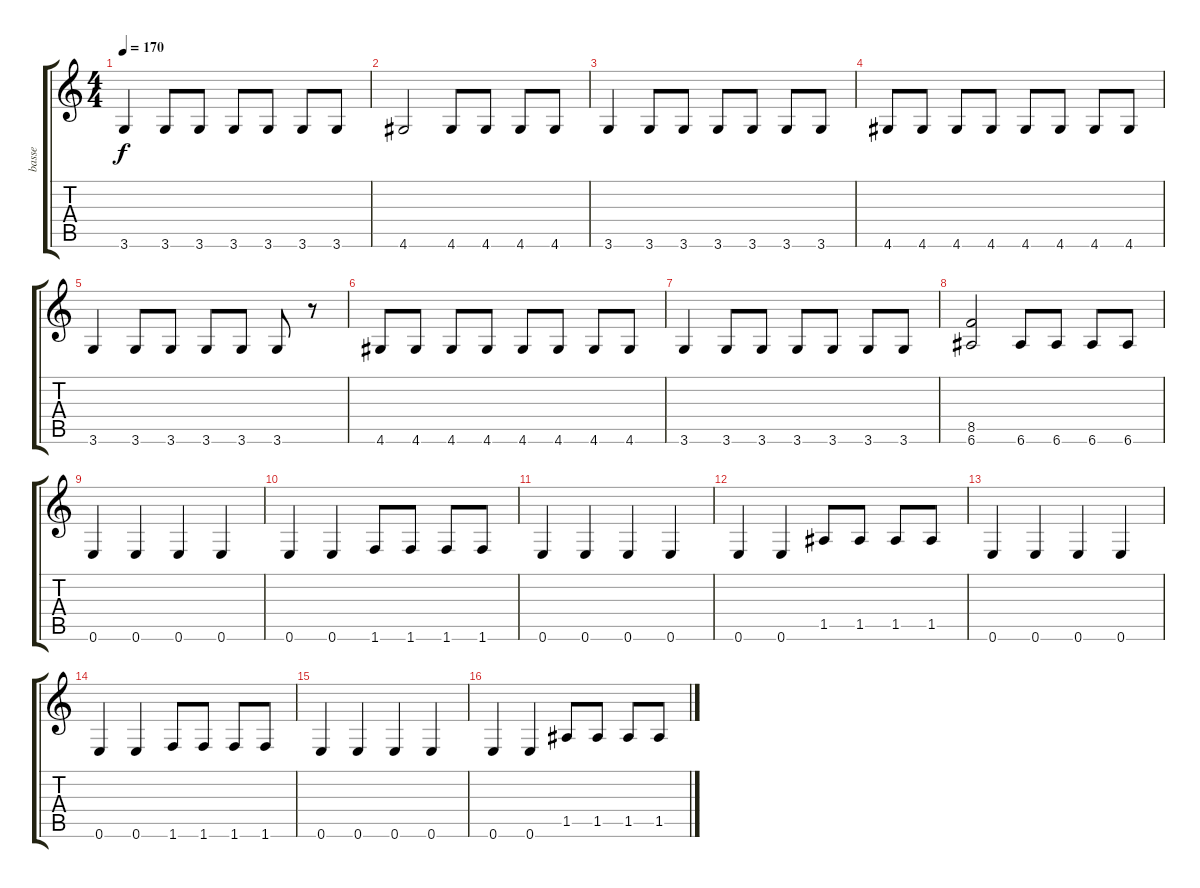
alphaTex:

\track ("basse" "basse") {instrument electricbassfinger}
\staff {score tabs}
\tuning (E4 B3 G3 D3 A2 E2) {hide}
\ts (4 4)
\tempo 170
\clef g2
\ks c
3.6.4{dy f} 3.6.8 3.6.8 3.6.8 3.6.8 3.6.8 3.6.8 |
4.6.2 4.6.8 4.6.8 4.6.8 4.6.8 |
3.6.4 3.6.8 3.6.8 3.6.8 3.6.8 3.6.8 3.6.8 |
4.6.8 4.6.8 4.6.8 4.6.8 4.6.8 4.6.8 4.6.8 4.6.8 |
3.6.4 3.6.8 3.6.8 3.6.8 3.6.8 3.6.8 r.8 |
4.6.8 4.6.8 4.6.8 4.6.8 4.6.8 4.6.8 4.6.8 4.6.8 |
3.6.4 3.6.8 3.6.8 3.6.8 3.6.8 3.6.8 3.6.8 |
(8.5 6.6).2 6.6.8 6.6.8 6.6.8 6.6.8 |
0.6.4 0.6.4 0.6.4 0.6.4 |
0.6.4 0.6.4 1.6.8 1.6.8 1.6.8 1.6.8 |
0.6.4 0.6.4 0.6.4 0.6.4 |
0.6.4 0.6.4 1.5.8 1.5.8 1.5.8 1.5.8 |
0.6.4 0.6.4 0.6.4 0.6.4 |
0.6.4 0.6.4 1.6.8 1.6.8 1.6.8 1.6.8 |
0.6.4 0.6.4 0.6.4 0.6.4 |
0.6.4 0.6.4 1.5.8 1.5.8 1.5.8 1.5.8
